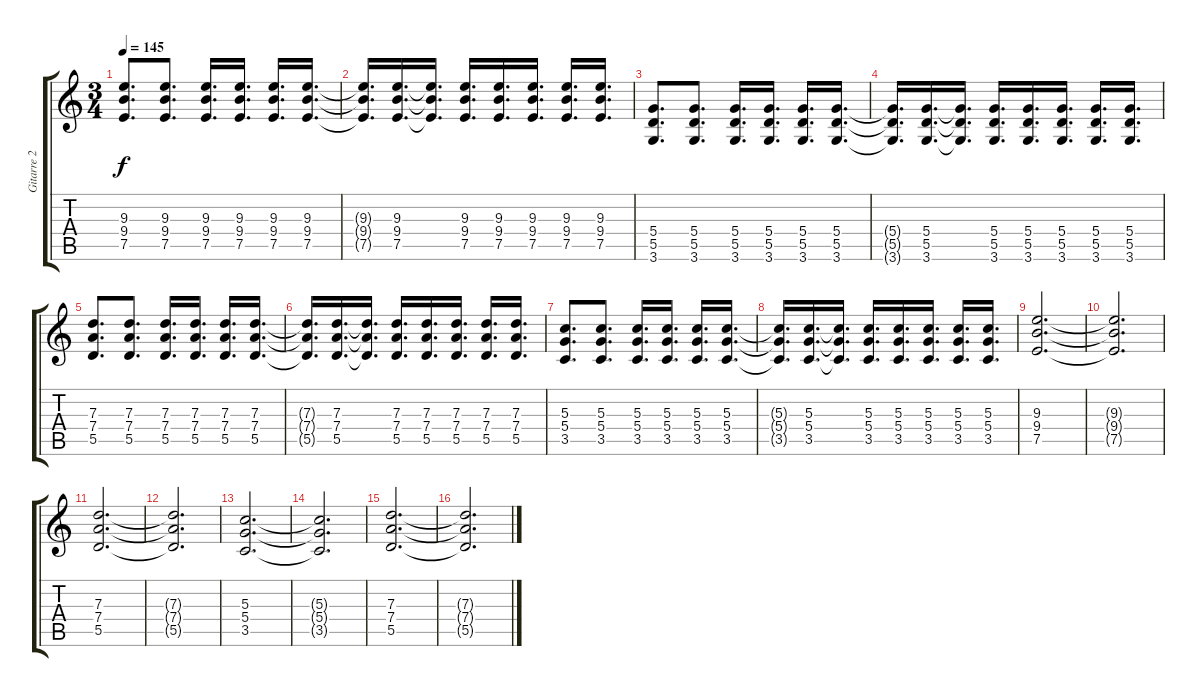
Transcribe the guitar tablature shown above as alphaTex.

\track ("Gitarre 2" "Gitarre 2") {instrument distortionguitar}
\staff {score tabs}
\tuning (E4 B3 G3 D3 A2 E2) {hide}
\ts (3 4)
\tempo 145
\clef g2
\ks c
(9.3 9.4 7.5).8{d dy f} (9.3 9.4 7.5).8{d} (9.3 9.4 7.5).16{d} (9.3 9.4 7.5).16{d} (9.3 9.4 7.5).16{d} (9.3 9.4 7.5).16{d} |
(9.3{t} 9.4{t} 7.5{t}).16{d} (9.3 9.4 7.5).16{d} (9.3{t} 9.4{t} 7.5{t}).16{d} (9.3 9.4 7.5).16{d} (9.3 9.4 7.5).16{d} (9.3 9.4 7.5).16{d} (9.3 9.4 7.5).16{d} (9.3 9.4 7.5).16{d} |
(5.4 5.5 3.6).8{d} (5.4 5.5 3.6).8{d} (5.4 5.5 3.6).16{d} (5.4 5.5 3.6).16{d} (5.4 5.5 3.6).16{d} (5.4 5.5 3.6).16{d} |
(5.4{t} 5.5{t} 3.6{t}).16{d} (5.4 5.5 3.6).16{d} (5.4{t} 5.5{t} 3.6{t}).16{d} (5.4 5.5 3.6).16{d} (5.4 5.5 3.6).16{d} (5.4 5.5 3.6).16{d} (5.4 5.5 3.6).16{d} (5.4 5.5 3.6).16{d} |
(7.3 7.4 5.5).8{d} (7.3 7.4 5.5).8{d} (7.3 7.4 5.5).16{d} (7.3 7.4 5.5).16{d} (7.3 7.4 5.5).16{d} (7.3 7.4 5.5).16{d} |
(7.3{t} 7.4{t} 5.5{t}).16{d} (7.3 7.4 5.5).16{d} (7.3{t} 7.4{t} 5.5{t}).16{d} (7.3 7.4 5.5).16{d} (7.3 7.4 5.5).16{d} (7.3 7.4 5.5).16{d} (7.3 7.4 5.5).16{d} (7.3 7.4 5.5).16{d} |
(5.3 5.4 3.5).8{d} (5.3 5.4 3.5).8{d} (5.3 5.4 3.5).16{d} (5.3 5.4 3.5).16{d} (5.3 5.4 3.5).16{d} (5.3 5.4 3.5).16{d} |
(5.3{t} 5.4{t} 3.5{t}).16{d} (5.3 5.4 3.5).16{d} (5.3{t} 5.4{t} 3.5{t}).16{d} (5.3 5.4 3.5).16{d} (5.3 5.4 3.5).16{d} (5.3 5.4 3.5).16{d} (5.3 5.4 3.5).16{d} (5.3 5.4 3.5).16{d} |
(9.3 9.4 7.5).2{d} |
(9.3{t} 9.4{t} 7.5{t}).2{d} |
(7.3 7.4 5.5).2{d} |
(7.3{t} 7.4{t} 5.5{t}).2{d} |
(5.3 5.4 3.5).2{d} |
(5.3{t} 5.4{t} 3.5{t}).2{d} |
(7.3 7.4 5.5).2{d} |
(7.3{t} 7.4{t} 5.5{t}).2{d}
